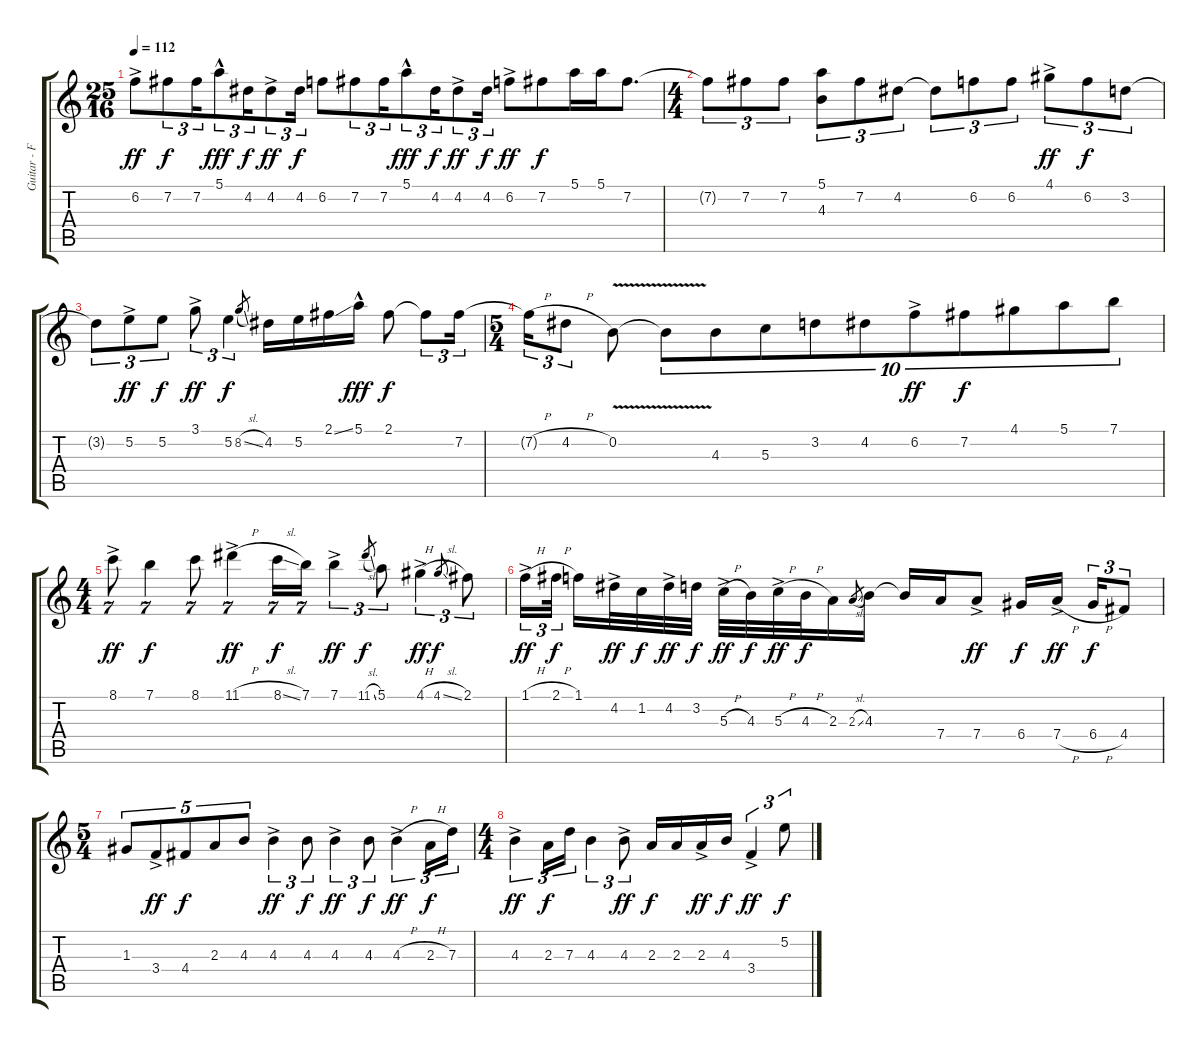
\track ("Guitar - Frank Zappa" "Guitar - F") {instrument distortionguitar}
\staff {score tabs}
\tuning (E4 B3 G3 D3 A2 E2) {hide}
\ts (25 16)
\tempo 112
\clef g2
\ks c
6.2{ac}.8{dy ff beam merge} 7.2.8{tu (3 2) dy f beam merge} 7.2.16{tu (3 2) beam merge} 5.1{hac}.8{tu (3 2) dy fff beam merge} 4.2.16{tu (3 2) dy f beam merge} 4.2{ac}.8{tu (3 2) dy ff beam merge} 4.2.16{tu (3 2) dy f} 6.2.8{beam merge} 7.2.8{tu (3 2) beam merge} 7.2.16{tu (3 2) beam merge} 5.1{hac}.8{tu (3 2) dy fff beam merge} 4.2.16{tu (3 2) dy f beam merge} 4.2{ac}.8{tu (3 2) dy ff beam merge} 4.2.16{tu (3 2) dy f} 6.2{ac}.8{dy ff beam merge} 7.2.8{dy f beam merge} 5.1.16{beam merge} 5.1.16{beam merge} 7.2.8{d} |
\ts (4 4)
7.2{t}.8{tu (3 2)} 7.2.8{tu (3 2)} 7.2.8{tu (3 2)} (5.1 4.3).8{tu (3 2)} 7.2.8{tu (3 2)} 4.2.8{tu (3 2)} 4.2{t}.8{tu (3 2)} 6.2.8{tu (3 2)} 6.2.8{tu (3 2)} 4.1{ac}.8{tu (3 2) dy ff} 6.2.8{tu (3 2) dy f} 3.2.8{tu (3 2)} |
3.2{t}.8{tu (3 2)} 5.2{ac}.8{tu (3 2) dy ff} 5.2.8{tu (3 2) dy f} 3.1{ac}.8{tu (3 2) dy ff} 5.2.4{tu (3 2) dy f} 8.2{sl}.8{gr} 4.2.16 5.2.16 2.1{ss}.16 5.1{hac}.16{dy fff} 2.1.8{dy f} 2.1{t}.8{tu (3 2)} 7.2.16{tu (3 2)} |
\ts (5 4)
7.2{h t}.16{tu (3 2)} 4.2{h}.8{tu (3 2)} 0.2{v}.8 0.2{t}.8{tu (10 8)} 4.3.8{tu (10 8)} 5.3.8{tu (10 8) beam merge} 3.2.8{tu (10 8)} 4.2.8{tu (10 8) beam merge} 6.2{ac}.8{tu (10 8) dy ff} 7.2.8{tu (10 8) dy f} 4.1.8{tu (10 8) beam merge} 5.1.8{tu (10 8)} 7.1.8{tu (10 8)} |
\ts (4 4)
8.1{ac}.8{tu (7 4) dy ff} 7.1.4{tu (7 4) dy f} 8.1.8{tu (7 4)} 11.1{h ac}.4{tu (7 4) dy ff} 8.1{sl}.16{tu (7 4) dy f} 7.1.16{tu (7 4)} 7.1{ac}.4{tu (3 2) dy ff} 11.1{sl}.8{gr dy f} 5.1.8{tu (3 2)} 4.1{h ac}.4{tu (3 2) dy ff} 4.1{sl}.8{gr dy f} 2.1.8{tu (3 2)} |
1.1{h ac}.16{tu (3 2) dy ff} 2.1{h}.32{tu (3 2) dy f beam splitsecondary} 1.1.16 4.2{ac}.32{dy ff} 1.2.32{dy f} 4.2{ac}.32{dy ff} 3.2.32{dy f} 5.3{h ac}.32{dy ff} 4.3.32{dy f} 5.3{h ac}.32{dy ff} 4.3{h}.32{dy f} 2.3.16 2.3{sl}.8{gr} 4.3.16 4.3{t}.16 7.4.16 7.4{ac}.8{dy ff} 6.4.16{dy f} 7.4{h ac}.16{dy ff beam splitsecondary} 6.4{h}.16{tu (3 2) dy f} 4.4.8{tu (3 2)} |
\ts (5 4)
1.3.8{tu (5 4)} 3.4{ac}.8{tu (5 4) dy ff} 4.4.8{tu (5 4) dy f beam merge} 2.3.8{tu (5 4)} 4.3.8{tu (5 4)} 4.3{ac}.4{tu (3 2) dy ff} 4.3.8{tu (3 2) dy f} 4.3{ac}.4{tu (3 2) dy ff} 4.3.8{tu (3 2) dy f} 4.3{h ac}.4{tu (3 2) dy ff} 2.3{h}.16{tu (3 2) dy f} 7.3.16{tu (3 2)} |
\ts (4 4)
4.3{ac}.4{tu (3 2) dy ff} 2.3.16{tu (3 2) dy f} 7.3.16{tu (3 2)} 4.3.4{tu (3 2)} 4.3{ac}.8{tu (3 2) dy ff} 2.3.16{dy f} 2.3.16 2.3{ac}.16{dy ff} 4.3.16{dy f} 3.4{ac}.4{tu (3 2) dy ff} 5.2.8{tu (3 2) dy f}
